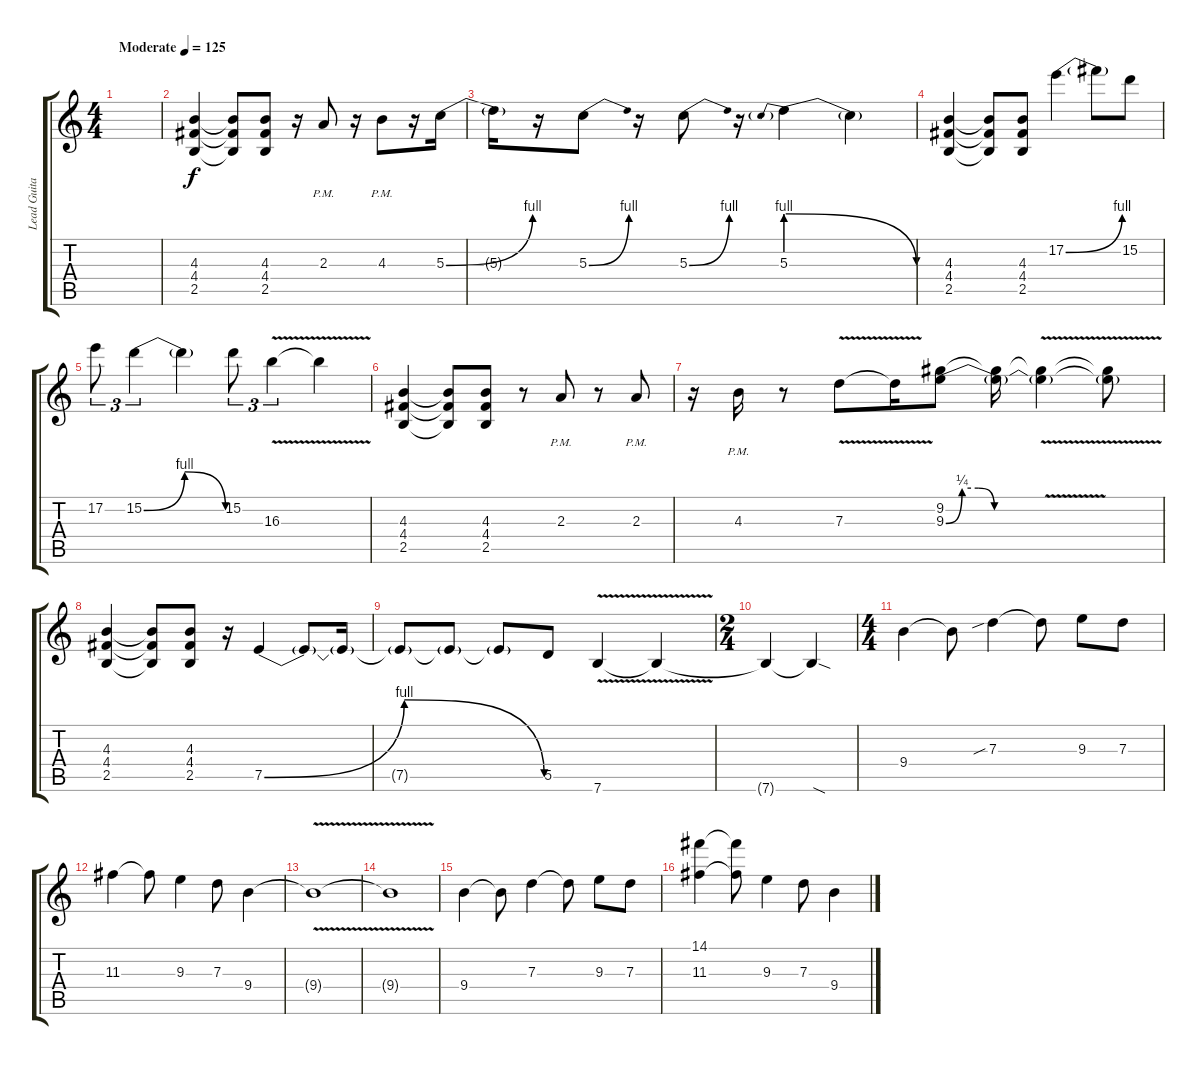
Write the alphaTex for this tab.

\track ("Lead Guitar" "Lead Guita") {instrument distortionguitar}
\staff {score tabs}
\tuning (E4 B3 G3 D3 A2 E2) {hide}
\ts (4 4)
\tempo (125 "Moderate")
\clef g2
\ks c
|
(4.3 4.4 2.5).4 (4.3{t} 4.4{t} 2.5{t}).8 (4.3 4.4 2.5).8 r.16 2.3{pm}.8 r.16 4.3{pm}.8 r.16 5.3{be (bend 0 0 60 4)}.16 |
5.3{t}.16 r.16 5.3{be (bend 0 0 60 4)}.8 r.16 5.3{be (bend 0 0 60 4)}.8 r.16 5.3{be (prebendrelease 0 4 60 0)}.4 5.3{t}.4 |
(4.3 4.4 2.5).4 (4.3{t} 4.4{t} 2.5{t}).8 (4.3 4.4 2.5).8 17.2{be (bend 0 0 60 4)}.4 17.2{t}.8 15.2.8 |
17.2.8{tu (3 2)} 15.2{be (bendrelease 0 0 15 4 30 4 60 0)}.4{tu (3 2)} 15.2{t}.4 15.2.8{tu (3 2)} 16.3{v}.4{tu (3 2)} 16.3{t}.4 |
(4.3 4.4 2.5).4 (4.3{t} 4.4{t} 2.5{t}).8 (4.3 4.4 2.5).8 r.8 2.3{pm}.8 r.8 2.3{pm}.8 |
r.16 4.3{pm}.16 r.8 7.3{v}.8 7.3{t}.16 (9.2 9.3{be (custom 0 0 10 1 20 1 30 0 60 0)}).8 (9.2{t} 9.3{t}).16 (9.2{v t} 9.3{v t}).4 (9.2{t} 9.3{t}).8 |
(4.3 4.4 2.5).4 (4.3{t} 4.4{t} 2.5{t}).8 (4.3 4.4 2.5).8 r.16 7.5{be (bendrelease 0 0 15 4 46 4 60 0)}.4 7.5{t}.8 7.5{t}.16 |
7.5{t}.8 7.5{t}.8 7.5{t}.8 5.5.8 7.6{v}.4 7.6{t}.4 |
\ts (2 4)
7.6{t}.4 7.6{sod t}.4 |
\ts (4 4)
9.4.4 9.4{t}.8 7.3{sib}.4 7.3{t}.8 9.3.8 7.3.8 |
11.3.4 11.3{t}.8 9.3.4 7.3.8 9.4.4 |
9.4{v t}.1 |
9.4{t}.1 |
9.4.4 9.4{t}.8 7.3.4 7.3{t}.8 9.3.8 7.3.8 |
(14.1 11.3).4 (14.1{t} 11.3{t}).8 9.3.4 7.3.8 9.4.4
